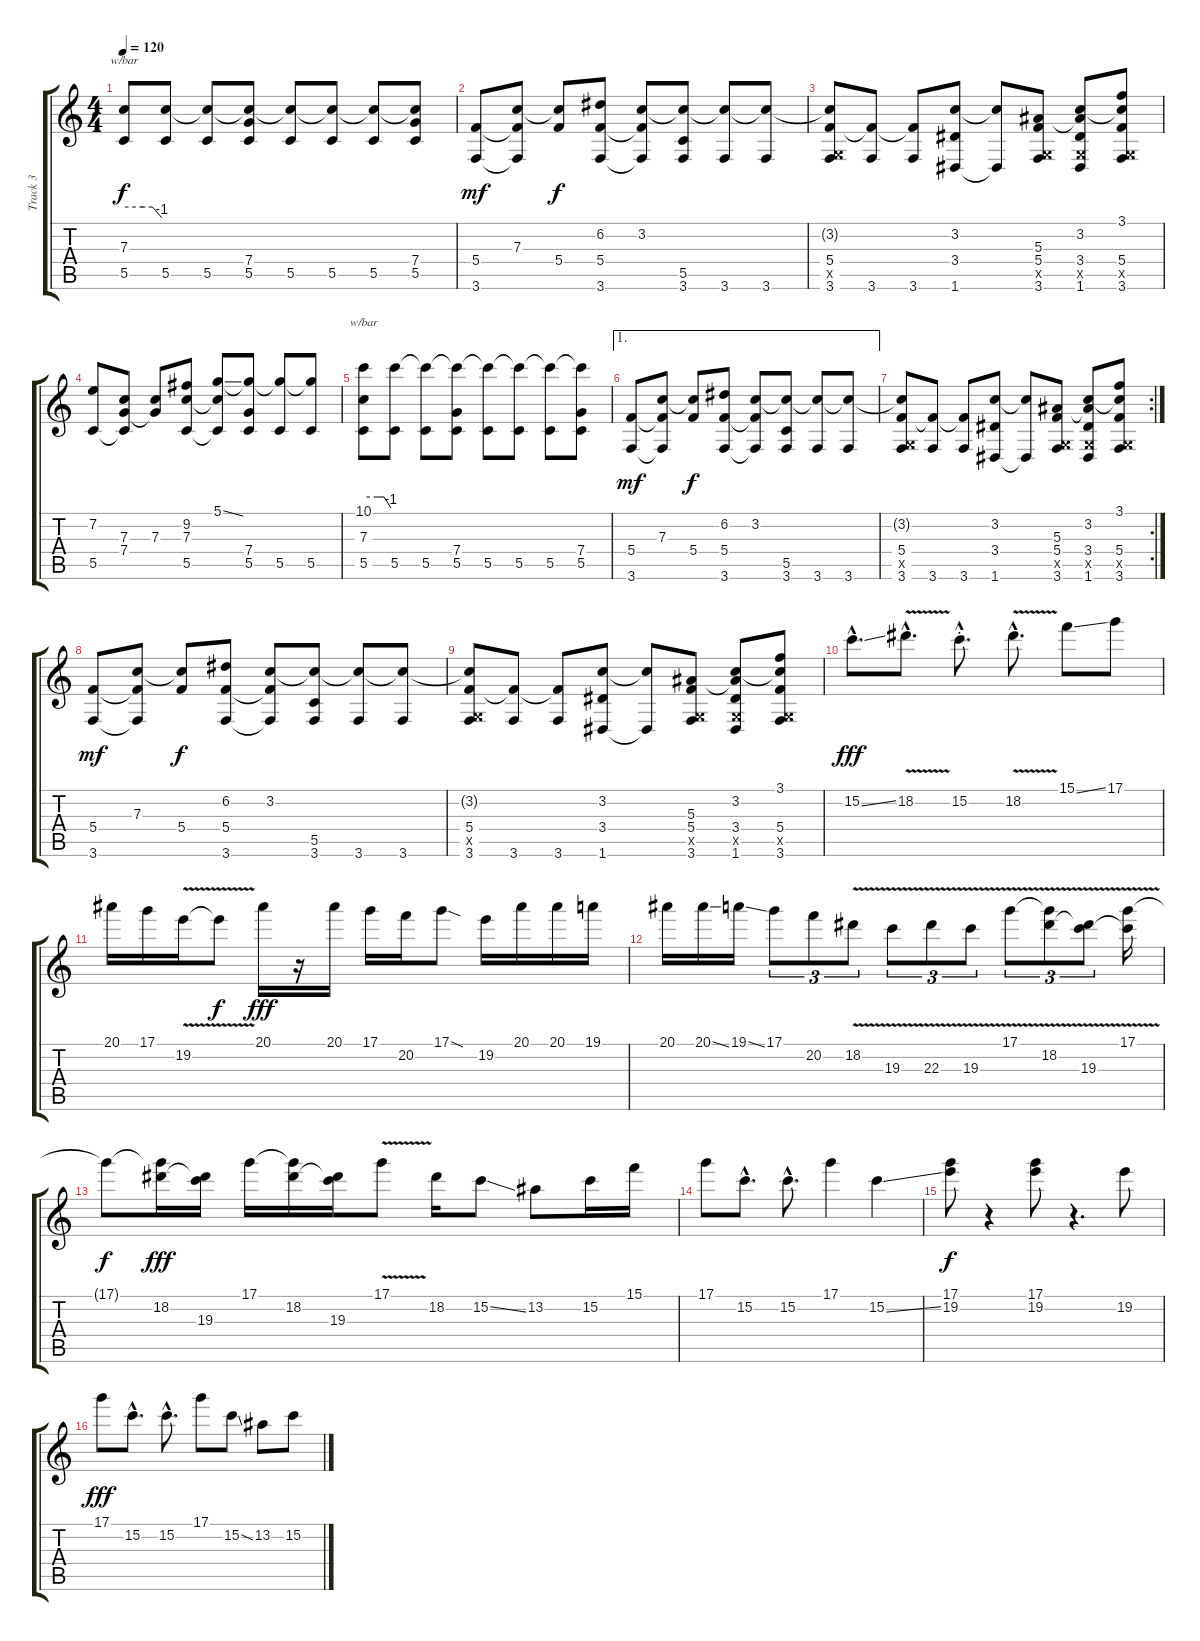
\track ("Track 3" "Track 3") {instrument electricguitarjazz}
\staff {score tabs}
\tuning (D4 A3 F3 C3 G2 D2) {hide}
\ts (4 4)
\tempo 120
\clef g2
\ks c
(7.3 5.5).8{tbe (custom default 0 0 30 0 45 0 60 -4) dy f} (7.3{t} 5.5).8 (7.3{t} 5.5).8 (7.3{t} 7.4 5.5).8 (7.3{t} 5.5).8 (7.3{t} 5.5).8 (7.3{t} 5.5).8 (7.3{t} 7.4 5.5).8 |
(5.4 3.6).8{dy mf} (7.3 5.4{t} 3.6{t}).8 (7.3{t} 5.4).8{dy f} (6.2 5.4 3.6).8 (3.2 5.4{t} 3.6{t}).8 (3.2{t} 5.5 3.6).8 (3.2{t} 3.6).8 (3.2{t} 3.6).8 |
(3.2{t} 5.4 0.5{x} 3.6).8 (5.4{t} 3.6).8 (5.4{t} 3.6).8 (3.2 3.4 1.6).8 (3.2{t} 1.6{t}).8 (5.3 5.4 0.5{x} 3.6).8 (3.2 5.3{t} 3.4 0.5{x} 1.6).8 (3.1 3.2{t} 5.4 0.5{x} 3.6).8 |
(7.2 5.5).8 (7.3 7.4 5.5{t}).8 (7.3 7.4{t}).8 (9.2 7.3 5.5).8 (5.1{ss} 7.3{t} 5.5{t}).8 (5.1{t} 7.4 5.5).8 (5.1{t} 5.5).8 (5.1{t} 5.5).8 |
(10.1 7.3 5.5).8{tbe (custom default 0 0 30 0 45 0 60 -4)} (10.1{t} 5.5).8 (10.1{t} 5.5).8 (10.1{t} 7.4 5.5).8 (10.1{t} 5.5).8 (10.1{t} 5.5).8 (10.1{t} 5.5).8 (10.1{t} 7.4 5.5).8 |
\ae 1
(5.4 3.6).8{dy mf} (7.3 5.4{t} 3.6{t}).8 (7.3{t} 5.4).8{dy f} (6.2 5.4 3.6).8 (3.2 5.4{t} 3.6{t}).8 (3.2{t} 5.5 3.6).8 (3.2{t} 3.6).8 (3.2{t} 3.6).8 |
\rc 2
(3.2{t} 5.4 0.5{x} 3.6).8 (5.4{t} 3.6).8 (5.4{t} 3.6).8 (3.2 3.4 1.6).8 (3.2{t} 1.6{t}).8 (5.3 5.4 0.5{x} 3.6).8 (3.2 5.3{t} 3.4 0.5{x} 1.6).8 (3.1 3.2{t} 5.4 0.5{x} 3.6).8 |
(5.4 3.6).8{dy mf} (7.3 5.4{t} 3.6{t}).8 (7.3{t} 5.4).8{dy f} (6.2 5.4 3.6).8 (3.2 5.4{t} 3.6{t}).8 (3.2{t} 5.5 3.6).8 (3.2{t} 3.6).8 (3.2{t} 3.6).8 |
(3.2{t} 5.4 0.5{x} 3.6).8 (5.4{t} 3.6).8 (5.4{t} 3.6).8 (3.2 3.4 1.6).8 (3.2{t} 1.6{t}).8 (5.3 5.4 0.5{x} 3.6).8 (3.2 5.3{t} 3.4 0.5{x} 1.6).8 (3.1 3.2{t} 5.4 0.5{x} 3.6).8 |
15.2{ss hac}.8{d dy fff volume 16 balance 3 instrument electricguitarjazz} 18.2{v hac}.8{d} 15.2{hac st}.8{d} 18.2{v hac}.8{d} 15.1{ss}.8 17.1.8 |
20.1.16 17.1.16 19.2{v}.16 19.2{t}.8{dy f} 20.1.16{dy fff} r.16 20.1.16 17.1.16 20.2.16 17.1{sod}.8 19.2.16 20.1.16 20.1.16 19.1.16 |
20.1.16 20.1{ss}.16 19.1{ss}.16 17.1.8{tu (3 2)} 20.2.8{tu (3 2)} 18.2{v}.8{tu (3 2)} 19.3{v}.8{tu (3 2)} 22.3{v}.8{tu (3 2)} 19.3{v}.8{tu (3 2)} 17.1{v}.8{tu (3 2)} (17.1{t} 18.2{v}).8{tu (3 2)} (18.2{t} 19.3{v}).8{tu (3 2)} (17.1 19.3{t}).16 |
17.1{t}.8{dy f} (17.1{t} 18.2).16{dy fff} (18.2{t} 19.3).16 17.1.16 (17.1{t} 18.2).16 (18.2{t} 19.3).16 17.1{v}.8 18.2.16 15.2{ss}.8 13.2.8 15.2.16 15.1.16 |
17.1.8 15.2{hac}.8{d} 15.2{hac}.8{d} 17.1.4 15.2{ss}.4 |
(17.1 19.2).8{dy f} r.4 (17.1 19.2).8 r.4{d} 19.2.8 |
17.1.8{dy fff} 15.2{hac}.8{d} 15.2{hac}.8{d} 17.1.8 15.2{ss}.8 13.2.8 15.2.8
